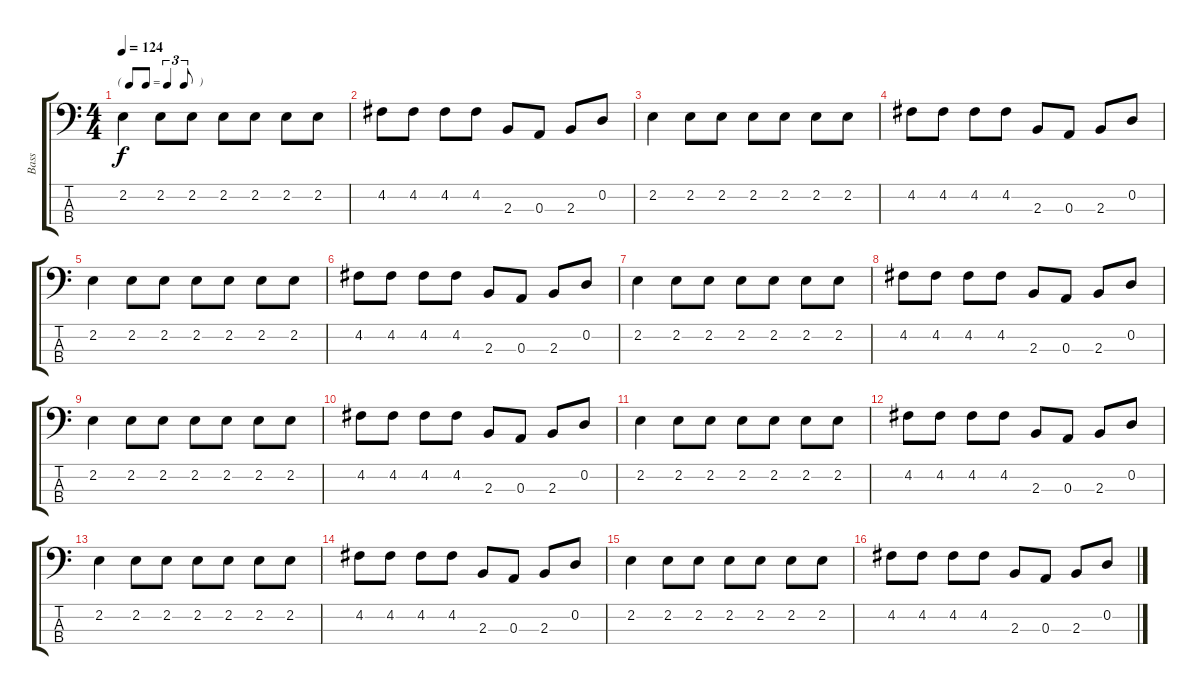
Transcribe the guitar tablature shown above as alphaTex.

\track ("Bass" "Bass") {instrument acousticbass}
\staff {score tabs}
\tuning (G2 D2 A1 E1) {hide}
\ts (4 4)
\tf triplet8th
\tempo 124
\clef f4
\ks c
2.2.4{dy f} 2.2.8 2.2.8 2.2.8 2.2.8 2.2.8 2.2.8 |
4.2.8 4.2.8 4.2.8 4.2.8 2.3.8 0.3.8 2.3.8 0.2.8 |
2.2.4 2.2.8 2.2.8 2.2.8 2.2.8 2.2.8 2.2.8 |
4.2.8 4.2.8 4.2.8 4.2.8 2.3.8 0.3.8 2.3.8 0.2.8 |
2.2.4 2.2.8 2.2.8 2.2.8 2.2.8 2.2.8 2.2.8 |
4.2.8 4.2.8 4.2.8 4.2.8 2.3.8 0.3.8 2.3.8 0.2.8 |
2.2.4 2.2.8 2.2.8 2.2.8 2.2.8 2.2.8 2.2.8 |
4.2.8 4.2.8 4.2.8 4.2.8 2.3.8 0.3.8 2.3.8 0.2.8 |
2.2.4 2.2.8 2.2.8 2.2.8 2.2.8 2.2.8 2.2.8 |
4.2.8 4.2.8 4.2.8 4.2.8 2.3.8 0.3.8 2.3.8 0.2.8 |
2.2.4 2.2.8 2.2.8 2.2.8 2.2.8 2.2.8 2.2.8 |
4.2.8 4.2.8 4.2.8 4.2.8 2.3.8 0.3.8 2.3.8 0.2.8 |
2.2.4 2.2.8 2.2.8 2.2.8 2.2.8 2.2.8 2.2.8 |
4.2.8 4.2.8 4.2.8 4.2.8 2.3.8 0.3.8 2.3.8 0.2.8 |
2.2.4 2.2.8 2.2.8 2.2.8 2.2.8 2.2.8 2.2.8 |
4.2.8 4.2.8 4.2.8 4.2.8 2.3.8 0.3.8 2.3.8 0.2.8
